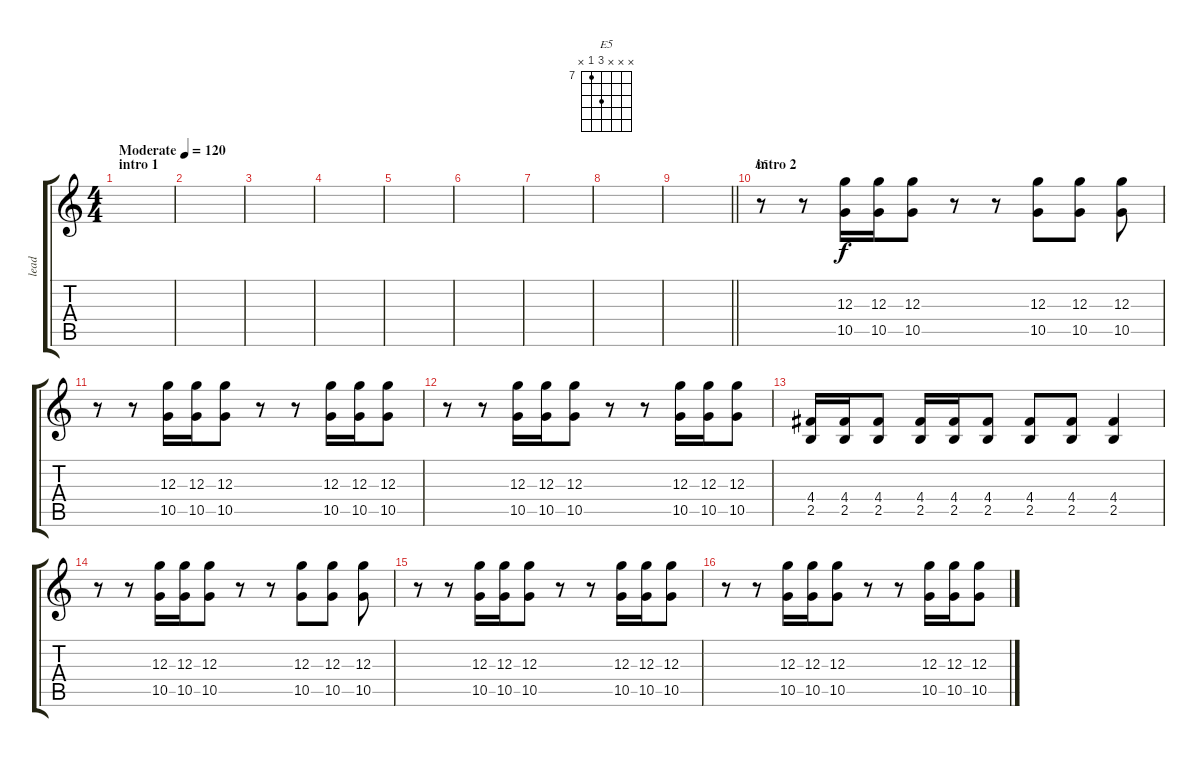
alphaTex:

\track ("lead" "lead") {instrument distortionguitar}
\staff {score tabs}
\tuning (E4 B3 G3 D3 A2 E2) {hide}
\chord ("E5" x x x 9 7 x) {firstfret 7}
\ts (4 4)
\section ("" "intro 1")
\tempo (120 "Moderate")
\clef g2
\ks c
|
|
|
|
|
|
|
|
\barLineRight lightlight
|
\section ("" "intro 2")
r.8{ch "E5"} r.8 (12.3 10.5).16 (12.3 10.5).16 (12.3 10.5).8 r.8 r.8 (12.3 10.5).8 (12.3 10.5).8 (12.3 10.5).8 |
r.8 r.8 (12.3 10.5).16 (12.3 10.5).16 (12.3 10.5).8 r.8 r.8 (12.3 10.5).16 (12.3 10.5).16 (12.3 10.5).8 |
r.8 r.8 (12.3 10.5).16 (12.3 10.5).16 (12.3 10.5).8 r.8 r.8 (12.3 10.5).16 (12.3 10.5).16 (12.3 10.5).8 |
(4.4 2.5).16 (4.4 2.5).16 (4.4 2.5).8 (4.4 2.5).16 (4.4 2.5).16 (4.4 2.5).8 (4.4 2.5).8 (4.4 2.5).8 (4.4 2.5).4 |
r.8 r.8 (12.3 10.5).16 (12.3 10.5).16 (12.3 10.5).8 r.8 r.8 (12.3 10.5).8 (12.3 10.5).8 (12.3 10.5).8 |
r.8 r.8 (12.3 10.5).16 (12.3 10.5).16 (12.3 10.5).8 r.8 r.8 (12.3 10.5).16 (12.3 10.5).16 (12.3 10.5).8 |
r.8 r.8 (12.3 10.5).16 (12.3 10.5).16 (12.3 10.5).8 r.8 r.8 (12.3 10.5).16 (12.3 10.5).16 (12.3 10.5).8
